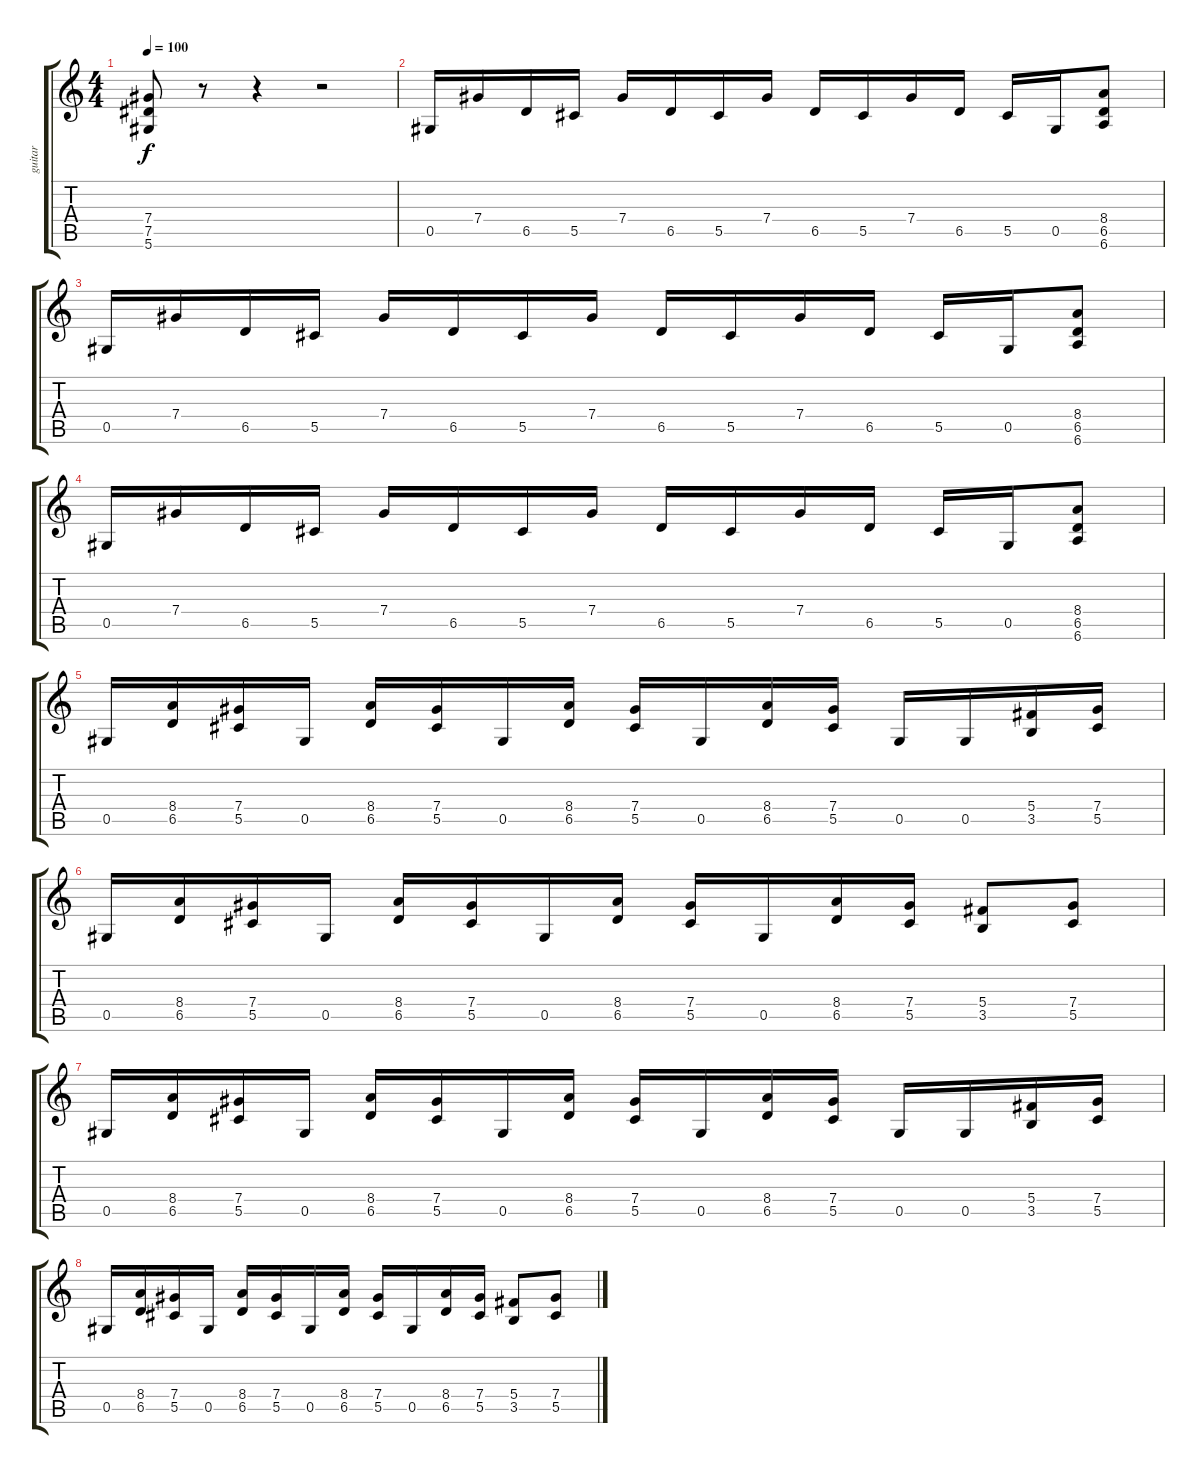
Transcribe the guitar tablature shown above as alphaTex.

\track ("guitar" "guitar") {instrument overdrivenguitar}
\staff {score tabs}
\tuning (Eb4 Bb3 Gb3 Db3 Ab2 Eb2) {hide}
\ts (4 4)
\tempo 100
\clef g2
\ks c
(7.4 7.5 5.6).8{dy f} r.8 r.4 r.2 |
0.5.16 7.4.16 6.5.16 5.5.16 7.4.16 6.5.16 5.5.16 7.4.16 6.5.16 5.5.16 7.4.16 6.5.16 5.5.16 0.5.16 (8.4 6.5 6.6).8 |
0.5.16 7.4.16 6.5.16 5.5.16 7.4.16 6.5.16 5.5.16 7.4.16 6.5.16 5.5.16 7.4.16 6.5.16 5.5.16 0.5.16 (8.4 6.5 6.6).8 |
0.5.16 7.4.16 6.5.16 5.5.16 7.4.16 6.5.16 5.5.16 7.4.16 6.5.16 5.5.16 7.4.16 6.5.16 5.5.16 0.5.16 (8.4 6.5 6.6).8 |
0.5.16 (8.4 6.5).16 (7.4 5.5).16 0.5.16 (8.4 6.5).16 (7.4 5.5).16 0.5.16 (8.4 6.5).16 (7.4 5.5).16 0.5.16 (8.4 6.5).16 (7.4 5.5).16 0.5.16 0.5.16 (5.4 3.5).16 (7.4 5.5).16 |
0.5.16 (8.4 6.5).16 (7.4 5.5).16 0.5.16 (8.4 6.5).16 (7.4 5.5).16 0.5.16 (8.4 6.5).16 (7.4 5.5).16 0.5.16 (8.4 6.5).16 (7.4 5.5).16 (5.4 3.5).8 (7.4 5.5).8 |
0.5.16 (8.4 6.5).16 (7.4 5.5).16 0.5.16 (8.4 6.5).16 (7.4 5.5).16 0.5.16 (8.4 6.5).16 (7.4 5.5).16 0.5.16 (8.4 6.5).16 (7.4 5.5).16 0.5.16 0.5.16 (5.4 3.5).16 (7.4 5.5).16 |
0.5.16 (8.4 6.5).16 (7.4 5.5).16 0.5.16 (8.4 6.5).16 (7.4 5.5).16 0.5.16 (8.4 6.5).16 (7.4 5.5).16 0.5.16 (8.4 6.5).16 (7.4 5.5).16 (5.4 3.5).8 (7.4 5.5).8
